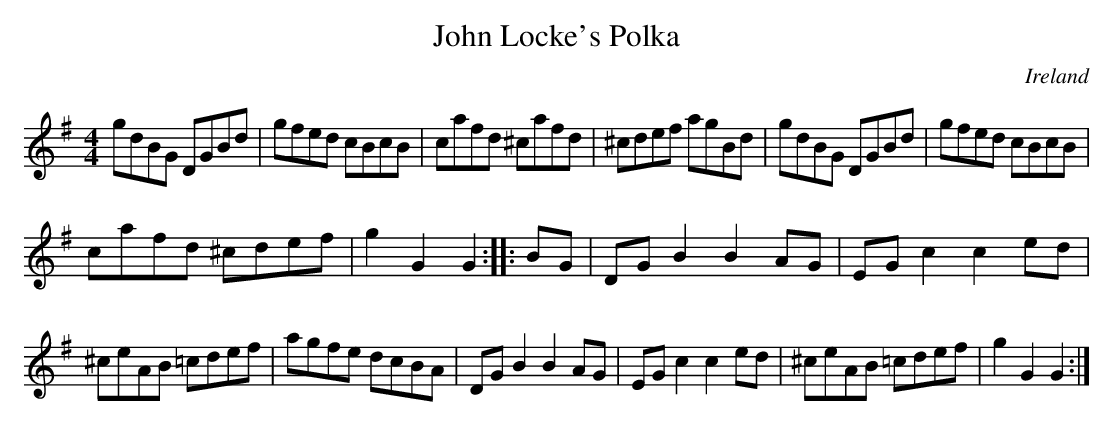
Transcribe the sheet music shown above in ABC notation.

X:1
T:John Locke's Polka
O:Ireland
M:4/4
K:G
gdBG DGBd| gfed cBcB| cafd ^cafd| ^cdef agBd|\
gdBG DGBd | gfed cBcB |
cafd ^cdef | g2G2G2 ::\
BG |\
DGB2 B2AG| EGc2 c2ed|
^ceAB =cdef| agfe dcBA|\
DGB2 B2AG| EGc2 c2ed| ^ceAB =cdef| g2G2 G2 :|
